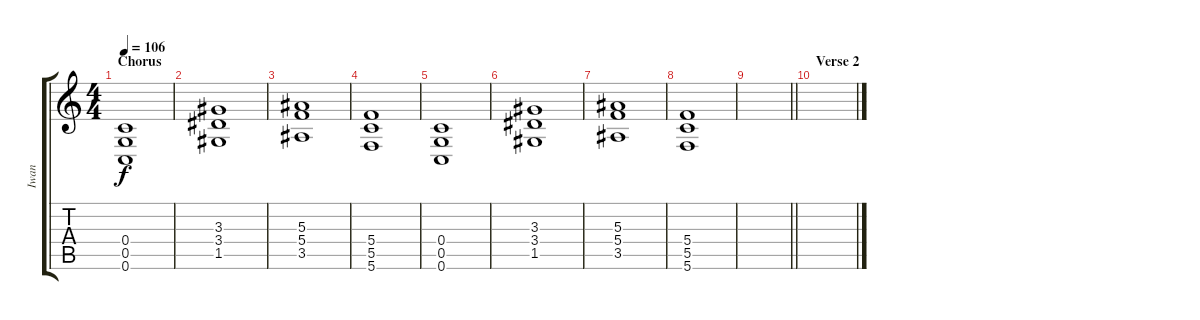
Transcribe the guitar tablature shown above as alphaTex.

\track ("Iwan" "Iwan") {instrument overdrivenguitar}
\staff {score tabs}
\tuning (D4 A3 F3 C3 G2 C2) {hide}
\ts (4 4)
\section ("" "Chorus")
\tempo 106
\clef g2
\ks c
(0.4 0.5 0.6).1{dy f volume 11} |
(3.3 3.4 1.5).1 |
(5.3 5.4 3.5).1 |
(5.4 5.5 5.6).1 |
(0.4 0.5 0.6).1 |
(3.3 3.4 1.5).1 |
(5.3 5.4 3.5).1 |
(5.4 5.5 5.6).1 |
\barLineRight lightlight
|
\section ("" "Verse 2")
